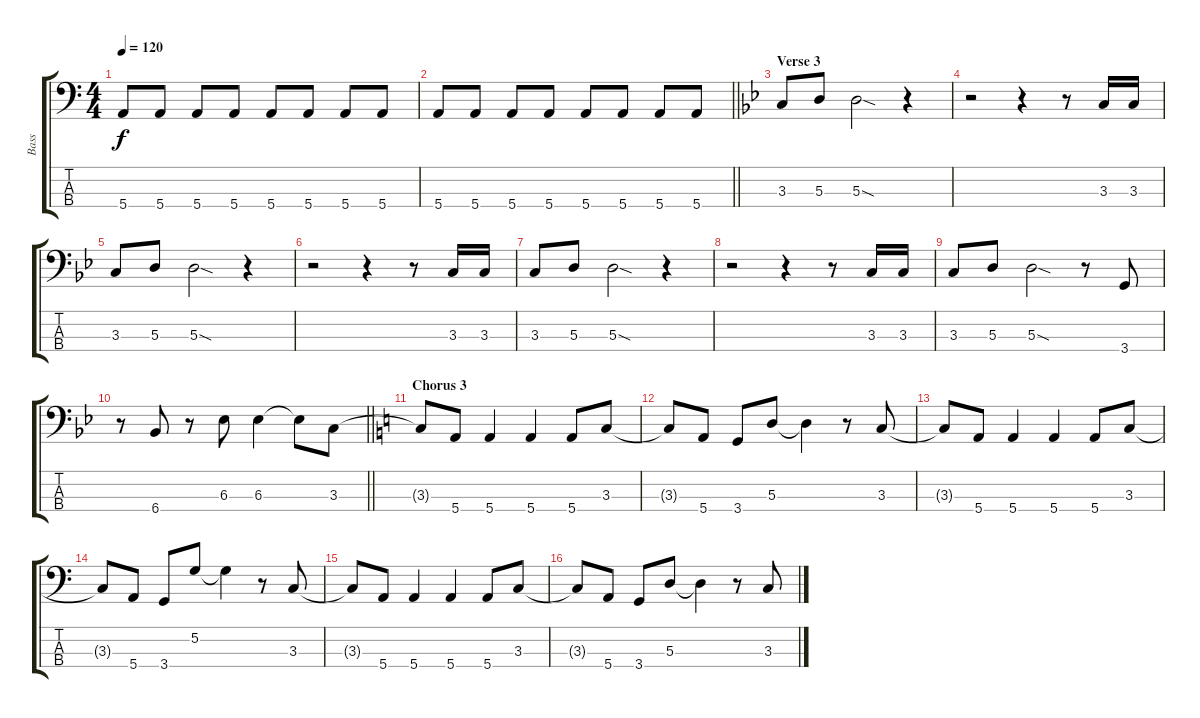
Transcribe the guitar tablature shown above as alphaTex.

\track ("Bass" "Bass") {instrument electricbassfinger}
\staff {score tabs}
\tuning (G2 D2 A1 E1) {hide}
\ts (4 4)
\tempo 120
\clef f4
\ks c
5.4.8{dy f} 5.4.8 5.4.8 5.4.8 5.4.8 5.4.8 5.4.8 5.4.8 |
\barLineRight lightlight
5.4.8 5.4.8 5.4.8 5.4.8 5.4.8 5.4.8 5.4.8 5.4.8 |
\section ("" "Verse 3")
\ks bb
3.3.8 5.3.8 5.3{sod}.2 r.4 |
r.2 r.4 r.8 3.3.16 3.3.16 |
3.3.8 5.3.8 5.3{sod}.2 r.4 |
r.2 r.4 r.8 3.3.16 3.3.16 |
3.3.8 5.3.8 5.3{sod}.2 r.4 |
r.2 r.4 r.8 3.3.16 3.3.16 |
3.3.8 5.3.8 5.3{sod}.2 r.8 3.4.8 |
\barLineRight lightlight
r.8 6.4.8 r.8 6.3.8 6.3.4 6.3{t}.8 3.3.8 |
\section ("" "Chorus 3")
\ks c
3.3{t}.8 5.4.8 5.4.4 5.4.4 5.4.8 3.3.8 |
3.3{t}.8 5.4.8 3.4.8 5.3.8 5.3{t}.4 r.8 3.3.8 |
3.3{t}.8 5.4.8 5.4.4 5.4.4 5.4.8 3.3.8 |
3.3{t}.8 5.4.8 3.4.8 5.2.8 5.2{t}.4 r.8 3.3.8 |
3.3{t}.8 5.4.8 5.4.4 5.4.4 5.4.8 3.3.8 |
3.3{t}.8 5.4.8 3.4.8 5.3.8 5.3{t}.4 r.8 3.3.8
